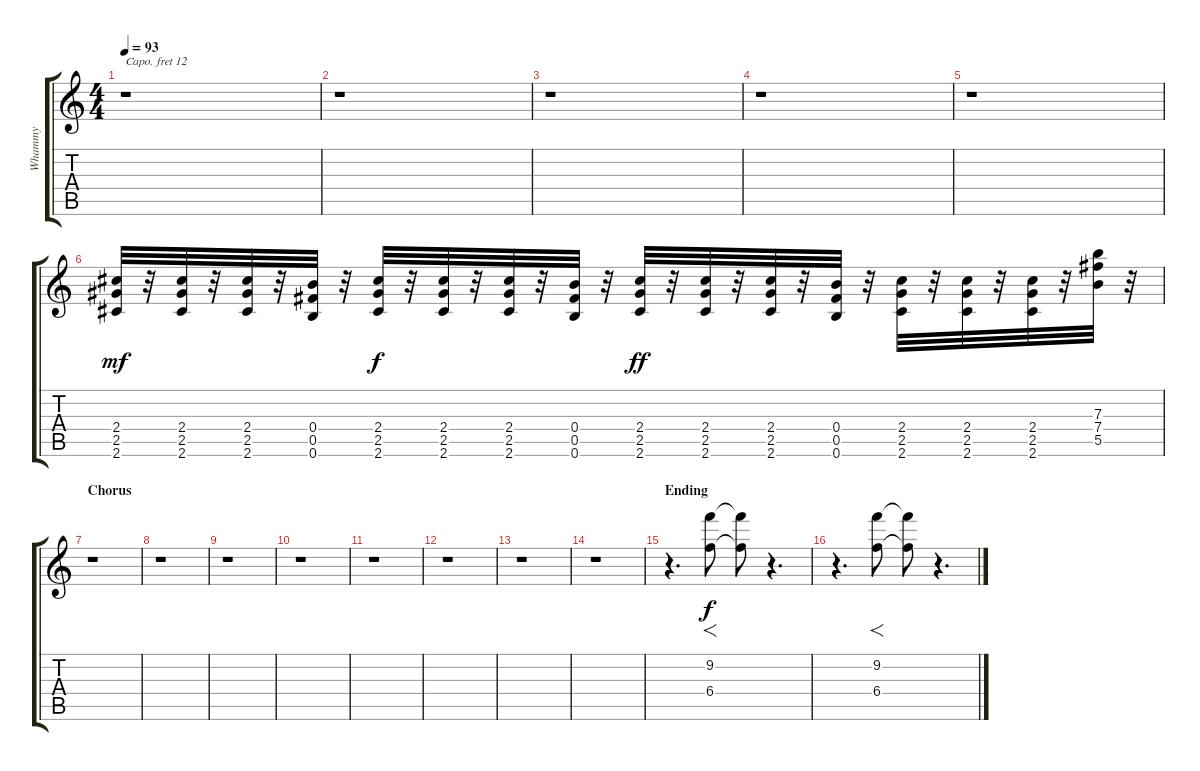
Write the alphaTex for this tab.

\track ("Whammy" "Whammy") {instrument distortionguitar}
\staff {score tabs}
\capo 12
\tuning (Db4 Ab3 E3 B2 Gb2 B1) {hide}
\ts (4 4)
\tempo 93
\clef g2
\ks c
r.1{dy f} |
r.1 |
r.1 |
r.1 |
r.1{volume 4 instrument distortionguitar} |
(2.4 2.5 2.6).32{dy mf volume 8 instrument distortionguitar} r.32 (2.4 2.5 2.6).32 r.32 (2.4 2.5 2.6).32 r.32 (0.4 0.5 0.6).32 r.32 (2.4 2.5 2.6).32{dy f} r.32 (2.4 2.5 2.6).32 r.32 (2.4 2.5 2.6).32 r.32 (0.4 0.5 0.6).32 r.32 (2.4 2.5 2.6).32{dy ff} r.32 (2.4 2.5 2.6).32 r.32 (2.4 2.5 2.6).32 r.32 (0.4 0.5 0.6).32 r.32 (2.4 2.5 2.6).32 r.32 (2.4 2.5 2.6).32 r.32 (2.4 2.5 2.6).32 r.32 (7.3 7.4 5.5).32 r.32 |
\section ("" "Chorus")
r.1 |
r.1 |
r.1 |
r.1 |
r.1 |
r.1 |
r.1 |
r.1 |
\section ("" "Ending")
r.4{d volume 9 instrument distortionguitar} (9.2 6.4).8{f dy f} (9.2{t} 6.4{t}).8 r.4{d} |
r.4{d} (9.2 6.4).8{f} (9.2{t} 6.4{t}).8 r.4{d}
